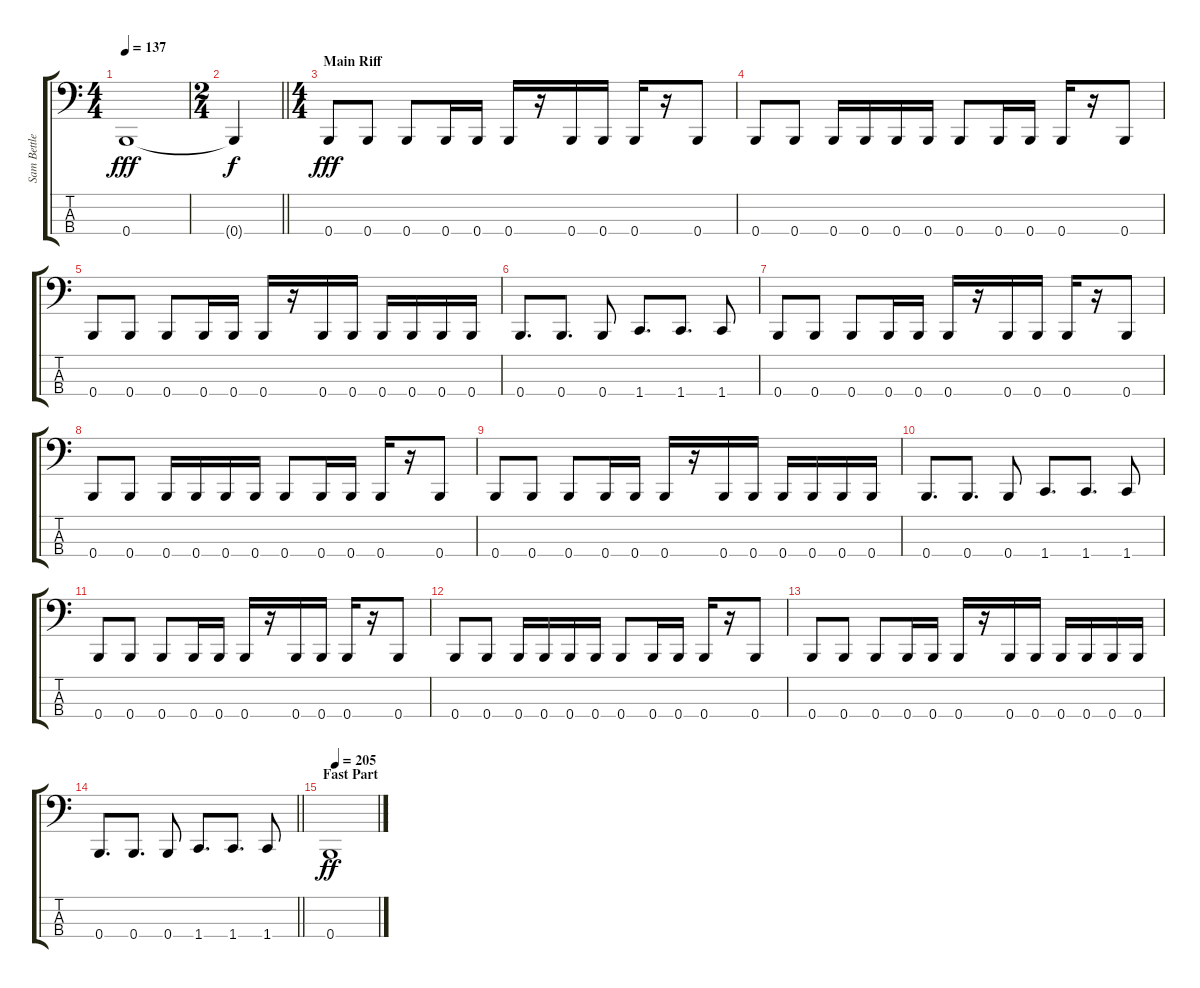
\track ("Sam Bettley" "Sam Bettle") {instrument electricbassfinger}
\staff {score tabs}
\tuning (E2 B1 Gb1 B0) {hide}
\ts (4 4)
\tempo 137
\clef f4
\ks c
0.4.1{dy fff} |
\ts (2 4)
\barLineRight lightlight
0.4{t}.4{dy f} |
\ts (4 4)
\section ("" "Main Riff")
0.4.8{dy fff} 0.4.8 0.4.8 0.4.16 0.4.16 0.4.16 r.16 0.4.16 0.4.16 0.4.16 r.16 0.4.8 |
0.4.8 0.4.8 0.4.16 0.4.16 0.4.16 0.4.16 0.4.8 0.4.16 0.4.16 0.4.16 r.16 0.4.8 |
0.4.8 0.4.8 0.4.8 0.4.16 0.4.16 0.4.16 r.16 0.4.16 0.4.16 0.4.16 0.4.16 0.4.16 0.4.16 |
0.4.8{d} 0.4.8{d} 0.4.8 1.4.8{d} 1.4.8{d} 1.4.8 |
0.4.8 0.4.8 0.4.8 0.4.16 0.4.16 0.4.16 r.16 0.4.16 0.4.16 0.4.16 r.16 0.4.8 |
0.4.8 0.4.8 0.4.16 0.4.16 0.4.16 0.4.16 0.4.8 0.4.16 0.4.16 0.4.16 r.16 0.4.8 |
0.4.8 0.4.8 0.4.8 0.4.16 0.4.16 0.4.16 r.16 0.4.16 0.4.16 0.4.16 0.4.16 0.4.16 0.4.16 |
0.4.8{d} 0.4.8{d} 0.4.8 1.4.8{d} 1.4.8{d} 1.4.8 |
0.4.8 0.4.8 0.4.8 0.4.16 0.4.16 0.4.16 r.16 0.4.16 0.4.16 0.4.16 r.16 0.4.8 |
0.4.8 0.4.8 0.4.16 0.4.16 0.4.16 0.4.16 0.4.8 0.4.16 0.4.16 0.4.16 r.16 0.4.8 |
0.4.8 0.4.8 0.4.8 0.4.16 0.4.16 0.4.16 r.16 0.4.16 0.4.16 0.4.16 0.4.16 0.4.16 0.4.16 |
\barLineRight lightlight
0.4.8{d} 0.4.8{d} 0.4.8 1.4.8{d} 1.4.8{d} 1.4.8 |
\section ("" "Fast Part")
\tempo (205 0.125)
0.4.1{dy ff}
